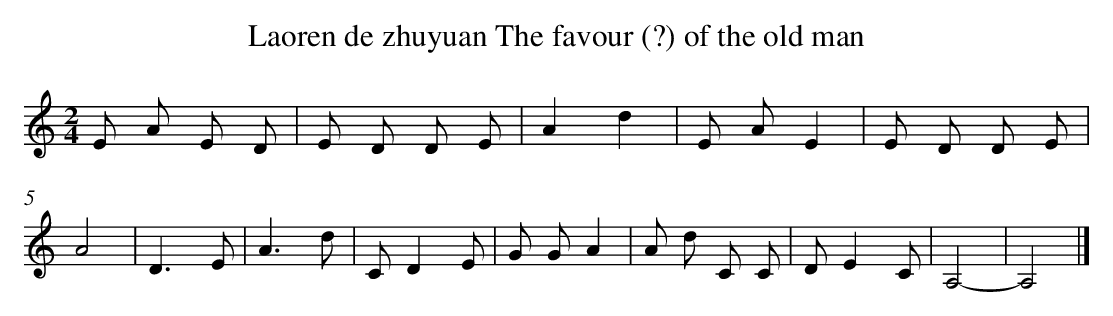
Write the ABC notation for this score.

X:1
T: Laoren de zhuyuan The favour (?) of the old man
L: 1/8
M: 2/4
K: C
E A E D [I:setbarnb 1]|
E D D E |
A2d2 |
E AE2 |
E D D E |
A4 |
D3E |
A3d |
CD2E |
G GA2 |
A d C C |
DE2C |
A,4- |
A,4 |]
